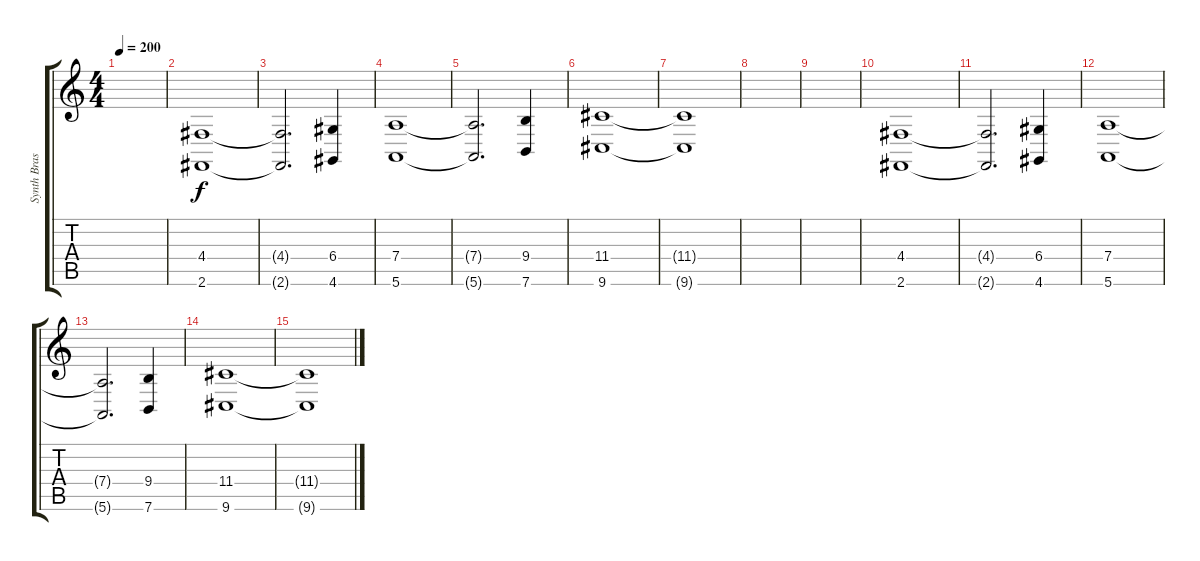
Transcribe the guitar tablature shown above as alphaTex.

\track ("Synth Brass" "Synth Bras") {instrument synthbrass1}
\staff {score tabs}
\tuning (E4 B3 G3 D3 A2 E2) {hide}
\ts (4 4)
\tempo 200
\clef g2
\ks c
|
(4.4 2.6).1 |
(4.4{t} 2.6{t}).2{d} (6.4 4.6).4 |
(7.4 5.6).1 |
(7.4{t} 5.6{t}).2{d} (9.4 7.6).4 |
(11.4 9.6).1 |
(11.4{t} 9.6{t}).1 |
|
|
(4.4 2.6).1 |
(4.4{t} 2.6{t}).2{d} (6.4 4.6).4 |
(7.4 5.6).1 |
(7.4{t} 5.6{t}).2{d} (9.4 7.6).4 |
(11.4 9.6).1 |
(11.4{t} 9.6{t}).1
